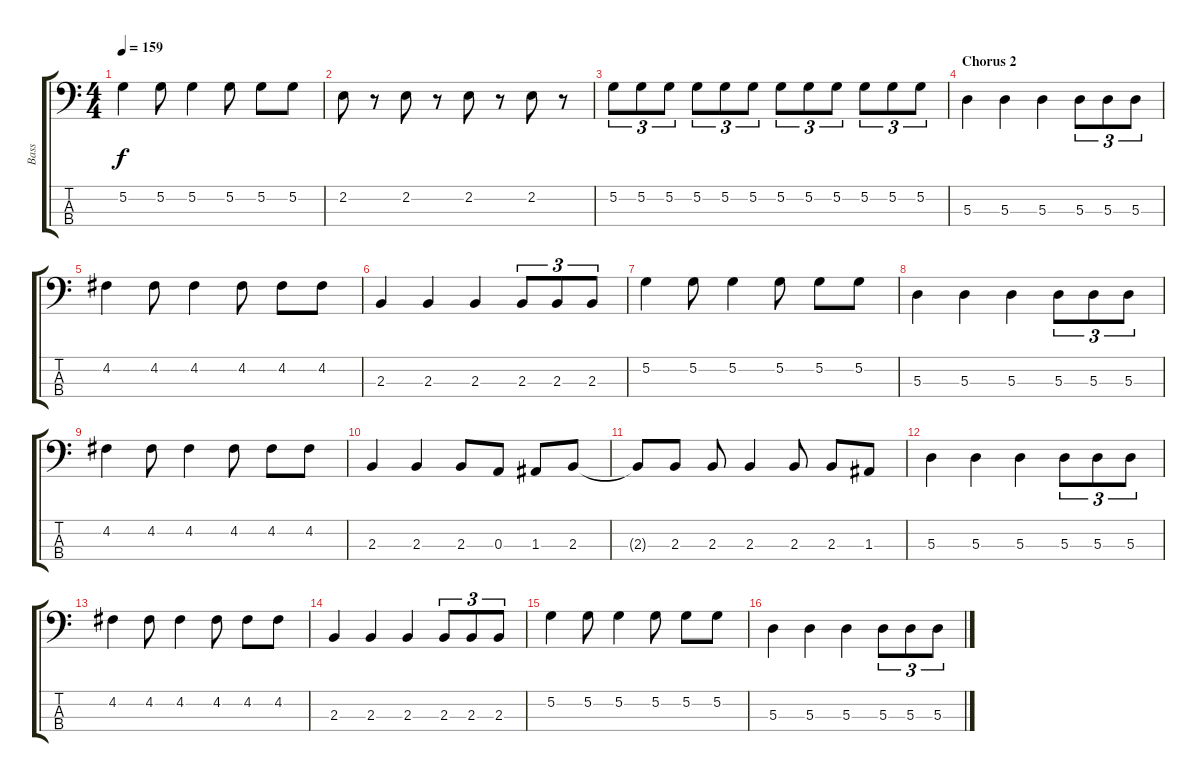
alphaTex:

\track ("Bass" "Bass") {instrument electricbassfinger}
\staff {score tabs}
\tuning (G2 D2 A1 E1) {hide}
\ts (4 4)
\tempo 159
\clef f4
\ks c
5.2.4{dy f} 5.2.8 5.2.4 5.2.8 5.2.8 5.2.8 |
2.2.8 r.8 2.2.8 r.8 2.2.8 r.8 2.2.8 r.8 |
5.2.8{tu (3 2)} 5.2.8{tu (3 2)} 5.2.8{tu (3 2)} 5.2.8{tu (3 2)} 5.2.8{tu (3 2)} 5.2.8{tu (3 2)} 5.2.8{tu (3 2)} 5.2.8{tu (3 2)} 5.2.8{tu (3 2)} 5.2.8{tu (3 2)} 5.2.8{tu (3 2)} 5.2.8{tu (3 2)} |
\section ("" "Chorus 2")
5.3.4 5.3.4 5.3.4 5.3.8{tu (3 2)} 5.3.8{tu (3 2)} 5.3.8{tu (3 2)} |
4.2.4 4.2.8 4.2.4 4.2.8 4.2.8 4.2.8 |
2.3.4 2.3.4 2.3.4 2.3.8{tu (3 2)} 2.3.8{tu (3 2)} 2.3.8{tu (3 2)} |
5.2.4 5.2.8 5.2.4 5.2.8 5.2.8 5.2.8 |
5.3.4 5.3.4 5.3.4 5.3.8{tu (3 2)} 5.3.8{tu (3 2)} 5.3.8{tu (3 2)} |
4.2.4 4.2.8 4.2.4 4.2.8 4.2.8 4.2.8 |
2.3.4 2.3.4 2.3.8 0.3.8 1.3.8 2.3.8 |
2.3{t}.8 2.3.8 2.3.8 2.3.4 2.3.8 2.3.8 1.3.8 |
5.3.4 5.3.4 5.3.4 5.3.8{tu (3 2)} 5.3.8{tu (3 2)} 5.3.8{tu (3 2)} |
4.2.4 4.2.8 4.2.4 4.2.8 4.2.8 4.2.8 |
2.3.4 2.3.4 2.3.4 2.3.8{tu (3 2)} 2.3.8{tu (3 2)} 2.3.8{tu (3 2)} |
5.2.4 5.2.8 5.2.4 5.2.8 5.2.8 5.2.8 |
5.3.4 5.3.4 5.3.4 5.3.8{tu (3 2)} 5.3.8{tu (3 2)} 5.3.8{tu (3 2)}
